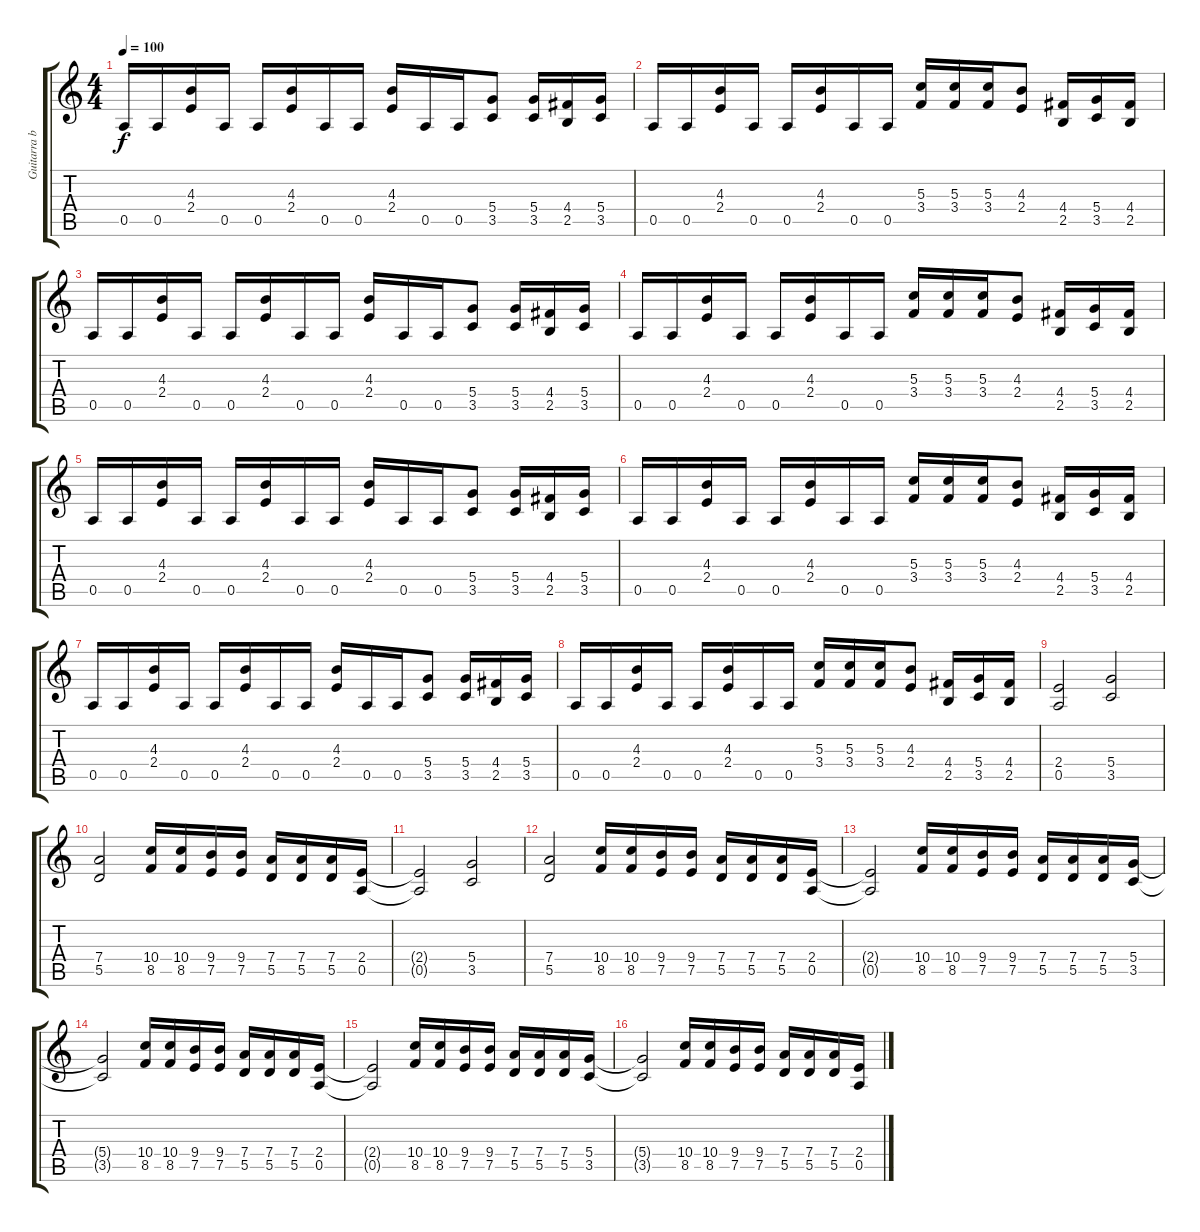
\track ("Guitarra base" "Guitarra b") {instrument overdrivenguitar}
\staff {score tabs}
\tuning (E4 B3 G3 D3 A2 E2) {hide}
\ts (4 4)
\tempo 100
\clef g2
\ks c
0.5{t}.16{dy f} 0.5.16 (4.3 2.4).16 0.5.16 0.5.16 (4.3 2.4).16 0.5.16 0.5.16 (4.3 2.4).16 0.5.16 0.5.16 (5.4 3.5).8 (5.4 3.5).16 (4.4 2.5).16 (5.4 3.5).16 |
0.5.16 0.5.16 (4.3 2.4).16 0.5.16 0.5.16 (4.3 2.4).16 0.5.16 0.5.16 (5.3 3.4).16 (5.3 3.4).16 (5.3 3.4).16 (4.3 2.4).8 (4.4 2.5).16 (5.4 3.5).16 (4.4 2.5).16 |
0.5.16 0.5.16 (4.3 2.4).16 0.5.16 0.5.16 (4.3 2.4).16 0.5.16 0.5.16 (4.3 2.4).16 0.5.16 0.5.16 (5.4 3.5).8 (5.4 3.5).16 (4.4 2.5).16 (5.4 3.5).16 |
0.5.16 0.5.16 (4.3 2.4).16 0.5.16 0.5.16 (4.3 2.4).16 0.5.16 0.5.16 (5.3 3.4).16 (5.3 3.4).16 (5.3 3.4).16 (4.3 2.4).8 (4.4 2.5).16 (5.4 3.5).16 (4.4 2.5).16 |
0.5.16 0.5.16 (4.3 2.4).16 0.5.16 0.5.16 (4.3 2.4).16 0.5.16 0.5.16 (4.3 2.4).16 0.5.16 0.5.16 (5.4 3.5).8 (5.4 3.5).16 (4.4 2.5).16 (5.4 3.5).16 |
0.5.16 0.5.16 (4.3 2.4).16 0.5.16 0.5.16 (4.3 2.4).16 0.5.16 0.5.16 (5.3 3.4).16 (5.3 3.4).16 (5.3 3.4).16 (4.3 2.4).8 (4.4 2.5).16 (5.4 3.5).16 (4.4 2.5).16 |
0.5.16 0.5.16 (4.3 2.4).16 0.5.16 0.5.16 (4.3 2.4).16 0.5.16 0.5.16 (4.3 2.4).16 0.5.16 0.5.16 (5.4 3.5).8 (5.4 3.5).16 (4.4 2.5).16 (5.4 3.5).16 |
0.5.16 0.5.16 (4.3 2.4).16 0.5.16 0.5.16 (4.3 2.4).16 0.5.16 0.5.16 (5.3 3.4).16 (5.3 3.4).16 (5.3 3.4).16 (4.3 2.4).8 (4.4 2.5).16 (5.4 3.5).16 (4.4 2.5).16 |
(2.4 0.5).2 (5.4 3.5).2 |
(7.4 5.5).2 (10.4 8.5).16 (10.4 8.5).16 (9.4 7.5).16 (9.4 7.5).16 (7.4 5.5).16 (7.4 5.5).16 (7.4 5.5).16 (2.4 0.5).16 |
(2.4{t} 0.5{t}).2 (5.4 3.5).2 |
(7.4 5.5).2 (10.4 8.5).16 (10.4 8.5).16 (9.4 7.5).16 (9.4 7.5).16 (7.4 5.5).16 (7.4 5.5).16 (7.4 5.5).16 (2.4 0.5).16 |
(2.4{t} 0.5{t}).2 (10.4 8.5).16 (10.4 8.5).16 (9.4 7.5).16 (9.4 7.5).16 (7.4 5.5).16 (7.4 5.5).16 (7.4 5.5).16 (5.4 3.5).16 |
(5.4{t} 3.5{t}).2 (10.4 8.5).16 (10.4 8.5).16 (9.4 7.5).16 (9.4 7.5).16 (7.4 5.5).16 (7.4 5.5).16 (7.4 5.5).16 (2.4 0.5).16 |
(2.4{t} 0.5{t}).2 (10.4 8.5).16 (10.4 8.5).16 (9.4 7.5).16 (9.4 7.5).16 (7.4 5.5).16 (7.4 5.5).16 (7.4 5.5).16 (5.4 3.5).16 |
(5.4{t} 3.5{t}).2 (10.4 8.5).16 (10.4 8.5).16 (9.4 7.5).16 (9.4 7.5).16 (7.4 5.5).16 (7.4 5.5).16 (7.4 5.5).16 (2.4 0.5).16
